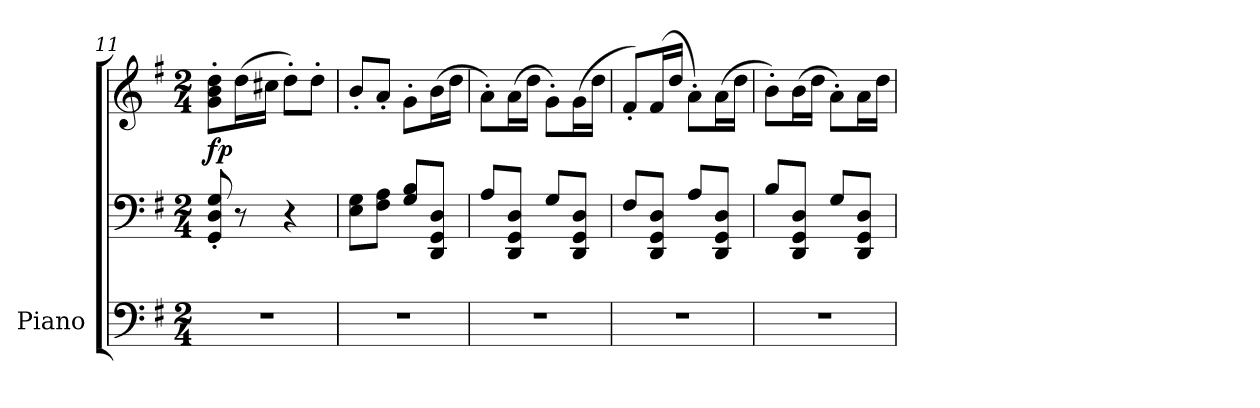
**kern	**kern	**kern	**dynam
*part1	*part1	*part1	*part1
*staff3	*staff2	*staff1	*staff1/2/3
*I"Piano	*	*	*
*I'Pno.	*	*	*
!!LO:LB:g=z
*clefF4	*clefF4	*clefG2	*
*k[f#]	*k[f#]	*k[f#]	*
*M2/4	*M2/4	*M2/4	*
=11	=11	=11	=11
!	!	!	!LO:DY:b
2r	8GG/' 8D/' 8G/'	8g\' 8b\' 8dd\'L	fp
.	8r	(>16dd\L	.
.	.	16cc#X\JJ	.
.	4r	8dd'\L)	.
.	.	8dd'\J	.
=12	=12	=12	=12
2r	8E\ 8G\L	8b'/L	.
.	8F#\ 8A\J	8a'/J	.
.	8G/ 8B/L	8g'\L	.
.	8DD/ 8GG/ 8D/J	(>16b\L	.
.	.	16dd\JJ	.
=13	=13	=13	=13
2r	8A/L	8a'\L)	.
.	8DD/ 8GG/ 8D/J	(>16a\L	.
.	.	16dd\JJ	.
.	8G/L	8g'\L)	.
.	8DD/ 8GG/ 8D/J	(>16g\L	.
.	.	16dd\JJ	.
=14	=14	=14	=14
2r	8F#/L	8f#'/L)	.
.	8DD/ 8GG/ 8D/J	(>16f#/L	.
.	.	16dd/JJ	.
.	8A/L	8a'\L)	.
.	8DD/ 8GG/ 8D/J	(>16a\L	.
.	.	16dd\JJ	.
=15	=15	=15	=15
2r	8B/L	8b'\L)	.
.	8DD/ 8GG/ 8D/J	(>16b\L	.
.	.	16dd\JJ	.
.	8G/L	8a'\L)	.
.	8DD/ 8GG/ 8D/J	16a\L	.
.	.	16dd\JJ	.
=	=	=	=
*-	*-	*-	*-
